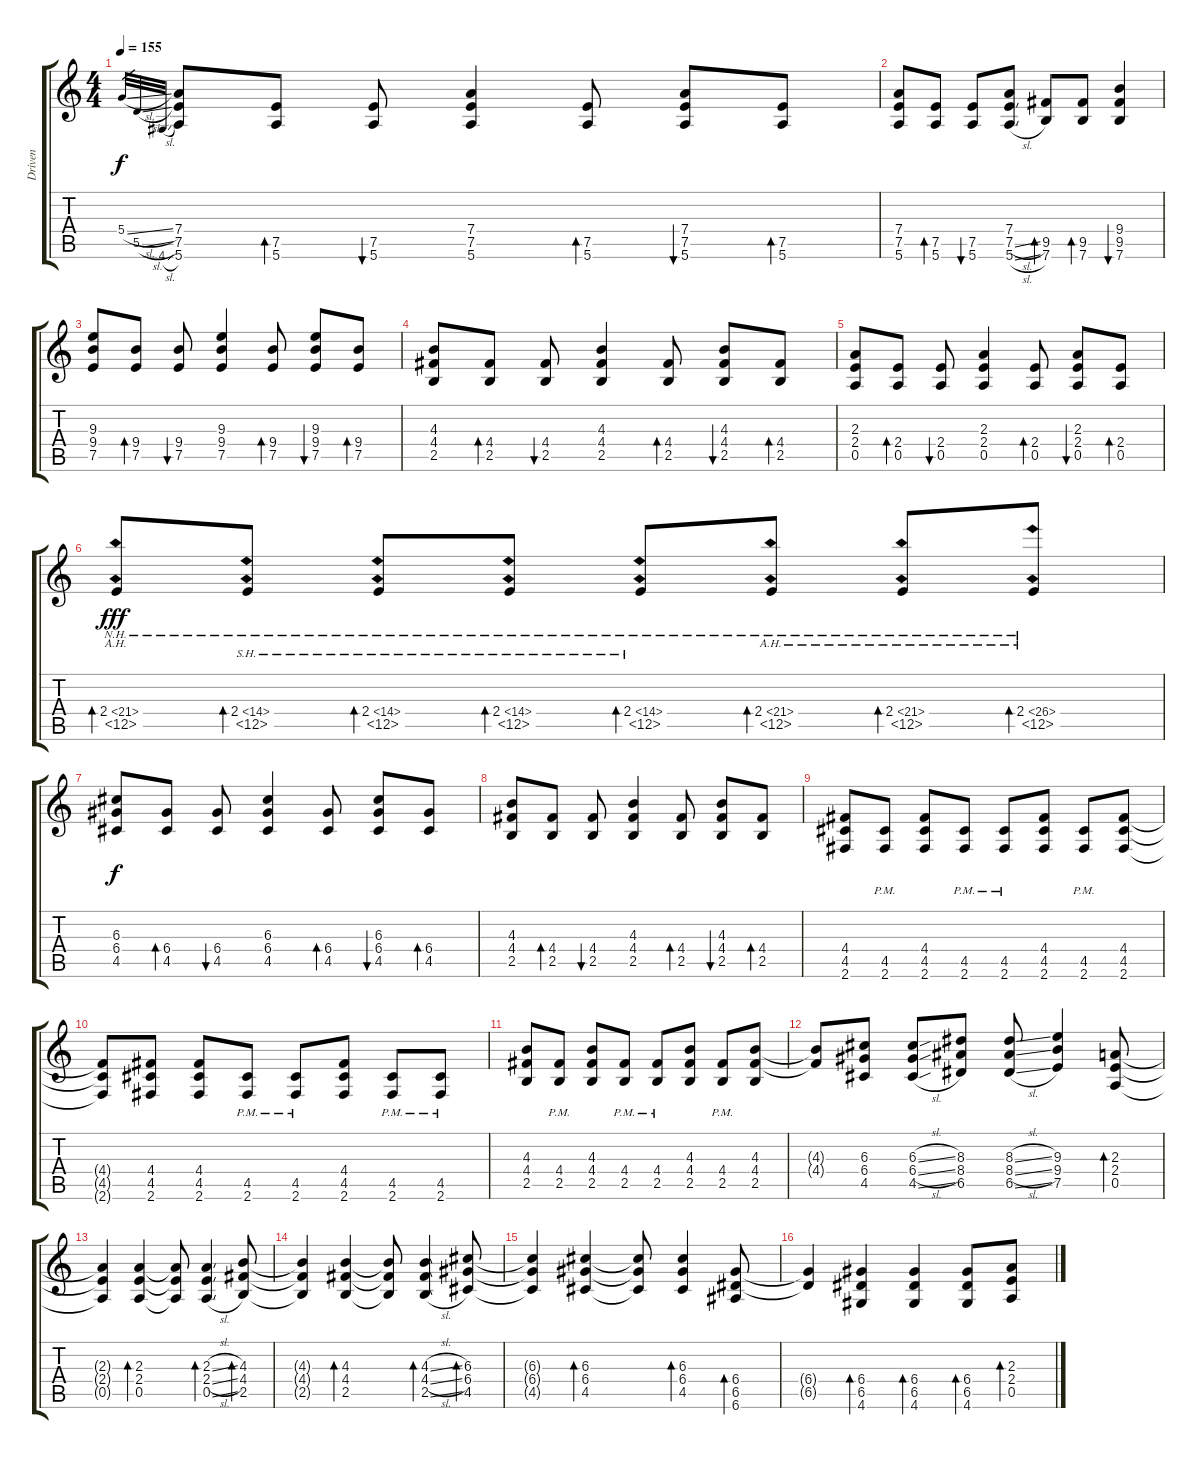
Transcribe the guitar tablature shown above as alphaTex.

\track ("Driven" "Driven") {instrument overdrivenguitar}
\staff {score tabs}
\tuning (E4 B3 G3 D3 A2 E2) {hide}
\ts (4 4)
\tempo 155
\clef g2
\ks c
5.4{sl}.32{gr dy f} 5.5{sl}.32{gr} 4.6{sl}.32{gr} (7.4 7.5 5.6).8 (7.5 5.6).8{bd 60} (7.5 5.6).8{bu 60} (7.4 7.5 5.6).4 (7.5 5.6).8{bd 60} (7.4 7.5 5.6).8{bu 60} (7.5 5.6).8{bd 60} |
(7.4 7.5 5.6).8 (7.5 5.6).8{bd 60} (7.5 5.6).8{bu 60} (7.4 7.5{sl} 5.6{sl}).8 (9.5 7.6).8{bd 60} (9.5 7.6).8{bd 60} (9.4 9.5 7.6).4{bu 60} |
(9.3 9.4 7.5).8 (9.4 7.5).8{bd 60} (9.4 7.5).8{bu 60} (9.3 9.4 7.5).4 (9.4 7.5).8{bd 60} (9.3 9.4 7.5).8{bu 60} (9.4 7.5).8{bd 60} |
(4.3 4.4 2.5).8 (4.4 2.5).8{bd 60} (4.4 2.5).8{bu 60} (4.3 4.4 2.5).4 (4.4 2.5).8{bd 60} (4.3 4.4 2.5).8{bu 60} (4.4 2.5).8{bd 60} |
(2.3 2.4 0.5).8 (2.4 0.5).8{bd 60} (2.4 0.5).8{bu 60} (2.3 2.4 0.5).4 (2.4 0.5).8{bd 60} (2.3 2.4 0.5).8{bu 60} (2.4 0.5).8{bd 60} |
(2.4{ah 19} 0.5{nh}).8{bd 60 dy fff} (2.4{sh 12} 0.5{nh}).8{bd 60} (2.4{sh 12} 0.5{nh}).8{bd 60} (2.4{sh 12} 0.5{nh}).8{bd 60} (2.4{sh 12} 0.5{nh}).8{bd 60} (2.4{ah 19} 0.5{nh}).8{bd 60} (2.4{ah 19} 0.5{nh}).8{bd 60} (2.4{ah 24} 0.5{nh}).8{bd 60} |
(6.3 6.4 4.5).8{dy f} (6.4 4.5).8{bd 60} (6.4 4.5).8{bu 60} (6.3 6.4 4.5).4 (6.4 4.5).8{bd 60} (6.3 6.4 4.5).8{bu 60} (6.4 4.5).8{bd 60} |
(4.3 4.4 2.5).8 (4.4 2.5).8{bd 60} (4.4 2.5).8{bu 60} (4.3 4.4 2.5).4 (4.4 2.5).8{bd 60} (4.3 4.4 2.5).8{bu 60} (4.4 2.5).8{bd 60} |
(4.4 4.5 2.6).8 (4.5{pm} 2.6{pm}).8 (4.4 4.5 2.6).8 (4.5{pm} 2.6{pm}).8 (4.5{pm} 2.6{pm}).8 (4.4 4.5 2.6).8 (4.5{pm} 2.6{pm}).8 (4.4 4.5 2.6).8 |
(4.4{t} 4.5{t} 2.6{t}).8 (4.4 4.5 2.6).8 (4.4 4.5 2.6).8 (4.5{pm} 2.6{pm}).8 (4.5{pm} 2.6{pm}).8 (4.4 4.5 2.6).8 (4.5{pm} 2.6{pm}).8 (4.5{pm} 2.6{pm}).8 |
(4.3 4.4 2.5).8 (4.4{pm} 2.5{pm}).8 (4.3 4.4 2.5).8 (4.4{pm} 2.5{pm}).8 (4.4{pm} 2.5{pm}).8 (4.3 4.4 2.5).8 (4.4{pm} 2.5{pm}).8 (4.3 4.4 2.5).8 |
(4.3{t} 4.4{t}).8 (6.3 6.4 4.5).8 (6.3{sl} 6.4{sl} 4.5{sl}).8 (8.3 8.4 6.5).8 (8.3{sl} 8.4{sl} 6.5{sl}).8 (9.3 9.4 7.5).4 (2.3 2.4 0.5).8{bd 240} |
(2.3{t} 2.4{t} 0.5{t}).4 (2.3 2.4 0.5).4{bd 240} (2.3{t} 2.4{t} 0.5{t}).8 (2.3{sl} 2.4{sl} 0.5{sl}).4{bd 240} (4.3 4.4 2.5).8{bd 240} |
(4.3{t} 4.4{t} 2.5{t}).4 (4.3 4.4 2.5).4{bd 240} (4.3{t} 4.4{t} 2.5{t}).8 (4.3{sl} 4.4{sl} 2.5{sl}).4{bd 240} (6.3 6.4 4.5).8{bd 240} |
(6.3{t} 6.4{t} 4.5{t}).4 (6.3 6.4 4.5).4{bd 240} (6.3{t} 6.4{t} 4.5{t}).8 (6.3 6.4 4.5).4{bd 240} (6.4 6.5 6.6).8{bd 240} |
(6.4{t} 6.5{t}).4 (6.4 6.5 4.6).4{bd 240} (6.4 6.5 4.6).4{bd 240} (6.4 6.5 4.6).8{bd 240} (2.3 2.4 0.5).8{bd 240}
